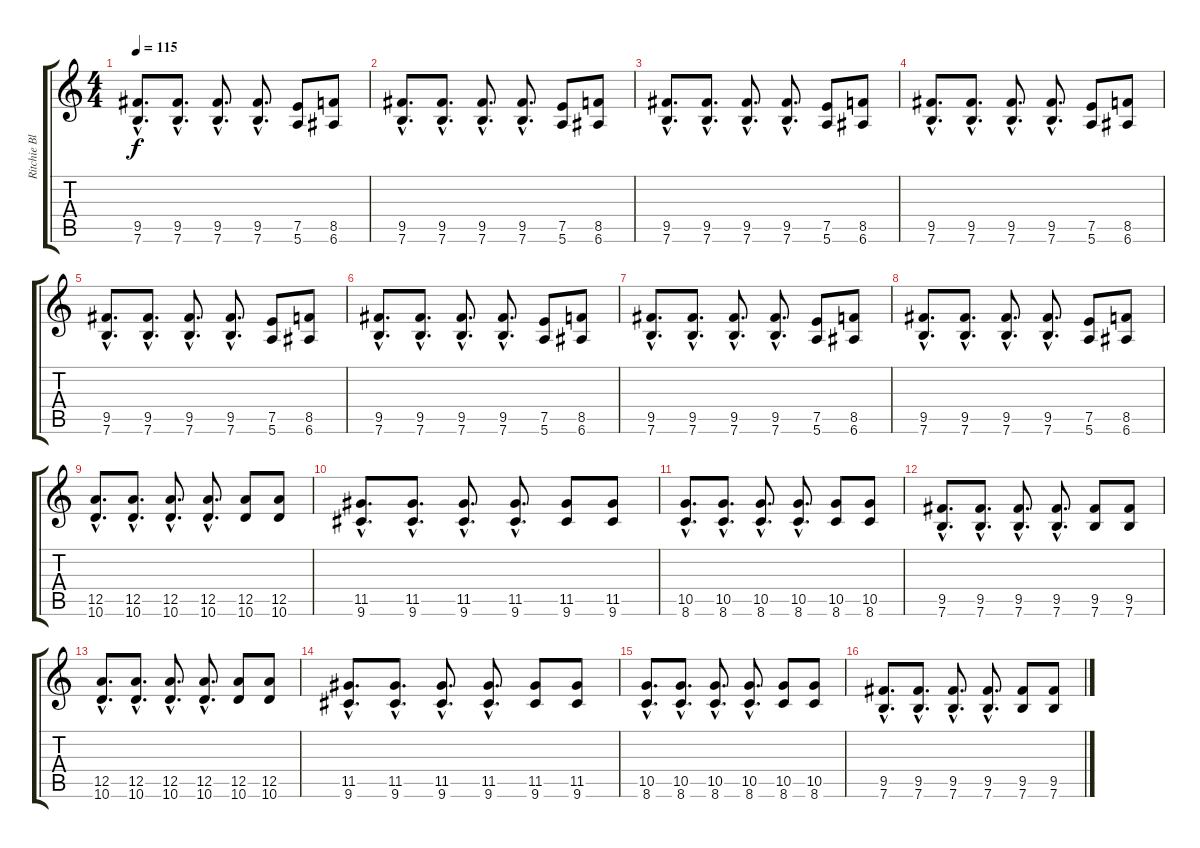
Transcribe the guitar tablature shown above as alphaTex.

\track ("Ritchie Blackmore" "Ritchie Bl") {instrument distortionguitar}
\staff {score tabs}
\tuning (E4 B3 G3 D3 A2 E2) {hide}
\ts (4 4)
\tempo 115
\clef g2
\ks c
(9.5{hac} 7.6{hac}).8{d dy f} (9.5{hac} 7.6{hac}).8{d} (9.5{hac} 7.6{hac}).8{d} (9.5{hac} 7.6{hac}).8{d} (7.5 5.6).8 (8.5 6.6).8 |
(9.5{hac} 7.6{hac}).8{d} (9.5{hac} 7.6{hac}).8{d} (9.5{hac} 7.6{hac}).8{d} (9.5{hac} 7.6{hac}).8{d} (7.5 5.6).8 (8.5 6.6).8 |
(9.5{hac} 7.6{hac}).8{d} (9.5{hac} 7.6{hac}).8{d} (9.5{hac} 7.6{hac}).8{d} (9.5{hac} 7.6{hac}).8{d} (7.5 5.6).8 (8.5 6.6).8 |
(9.5{hac} 7.6{hac}).8{d} (9.5{hac} 7.6{hac}).8{d} (9.5{hac} 7.6{hac}).8{d} (9.5{hac} 7.6{hac}).8{d} (7.5 5.6).8 (8.5 6.6).8 |
(9.5{hac} 7.6{hac}).8{d} (9.5{hac} 7.6{hac}).8{d} (9.5{hac} 7.6{hac}).8{d} (9.5{hac} 7.6{hac}).8{d} (7.5 5.6).8 (8.5 6.6).8 |
(9.5{hac} 7.6{hac}).8{d} (9.5{hac} 7.6{hac}).8{d} (9.5{hac} 7.6{hac}).8{d} (9.5{hac} 7.6{hac}).8{d} (7.5 5.6).8 (8.5 6.6).8 |
(9.5{hac} 7.6{hac}).8{d} (9.5{hac} 7.6{hac}).8{d} (9.5{hac} 7.6{hac}).8{d} (9.5{hac} 7.6{hac}).8{d} (7.5 5.6).8 (8.5 6.6).8 |
(9.5{hac} 7.6{hac}).8{d} (9.5{hac} 7.6{hac}).8{d} (9.5{hac} 7.6{hac}).8{d} (9.5{hac} 7.6{hac}).8{d} (7.5 5.6).8 (8.5 6.6).8 |
(12.5{hac} 10.6{hac}).8{d} (12.5{hac} 10.6{hac}).8{d} (12.5{hac} 10.6{hac}).8{d} (12.5{hac} 10.6{hac}).8{d} (12.5 10.6).8 (12.5 10.6).8 |
(11.5{hac} 9.6{hac}).8{d} (11.5{hac} 9.6{hac}).8{d} (11.5{hac} 9.6{hac}).8{d} (11.5{hac} 9.6{hac}).8{d} (11.5 9.6).8 (11.5 9.6).8 |
(10.5{hac} 8.6{hac}).8{d} (10.5{hac} 8.6{hac}).8{d} (10.5{hac} 8.6{hac}).8{d} (10.5{hac} 8.6{hac}).8{d} (10.5 8.6).8 (10.5 8.6).8 |
(9.5{hac} 7.6{hac}).8{d} (9.5{hac} 7.6{hac}).8{d} (9.5{hac} 7.6{hac}).8{d} (9.5{hac} 7.6{hac}).8{d} (9.5 7.6).8 (9.5 7.6).8 |
(12.5{hac} 10.6{hac}).8{d} (12.5{hac} 10.6{hac}).8{d} (12.5{hac} 10.6{hac}).8{d} (12.5{hac} 10.6{hac}).8{d} (12.5 10.6).8 (12.5 10.6).8 |
(11.5{hac} 9.6{hac}).8{d} (11.5{hac} 9.6{hac}).8{d} (11.5{hac} 9.6{hac}).8{d} (11.5{hac} 9.6{hac}).8{d} (11.5 9.6).8 (11.5 9.6).8 |
(10.5{hac} 8.6{hac}).8{d} (10.5{hac} 8.6{hac}).8{d} (10.5{hac} 8.6{hac}).8{d} (10.5{hac} 8.6{hac}).8{d} (10.5 8.6).8 (10.5 8.6).8 |
(9.5{hac} 7.6{hac}).8{d} (9.5{hac} 7.6{hac}).8{d} (9.5{hac} 7.6{hac}).8{d} (9.5{hac} 7.6{hac}).8{d} (9.5 7.6).8 (9.5 7.6).8
